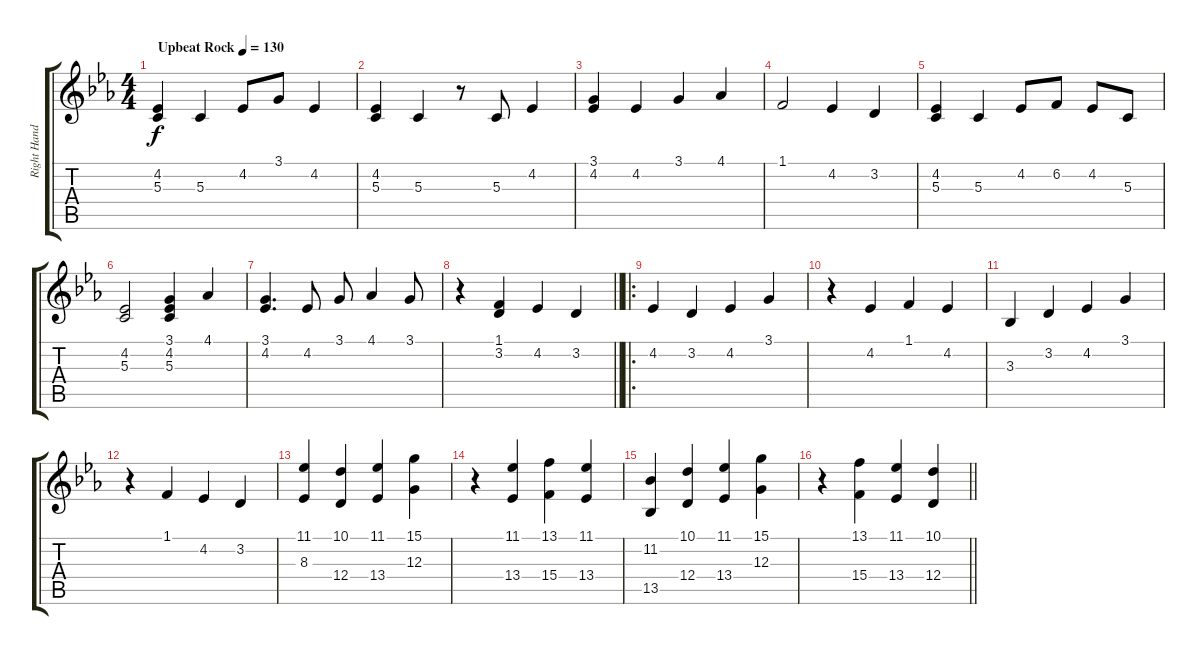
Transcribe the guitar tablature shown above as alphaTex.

\track ("Right Hand" "Right Hand") {instrument brightacousticpiano}
\staff {score tabs}
\tuning (E4 B3 G3 D3 A2 E2) {hide}
\ts (4 4)
\section ("" "")
\tempo (130 "Upbeat Rock")
\clef g2
\ks cminor
(4.2 5.3).4{dy f instrument brightacousticpiano} 5.3.4 4.2.8 3.1.8 4.2.4 |
(4.2 5.3).4 5.3.4 r.8 5.3.8 4.2.4 |
(3.1 4.2).4 4.2.4 3.1.4 4.1.4 |
1.1.2 4.2.4 3.2.4 |
(4.2 5.3).4 5.3.4 4.2.8 6.2.8 4.2.8 5.3.8 |
(4.2 5.3).2 (3.1 4.2 5.3).4 4.1.4 |
(3.1 4.2).4{d} 4.2.8 3.1.8 4.1.4 3.1.8 |
\barLineRight lightlight
r.4 (1.1 3.2).4 4.2.4 3.2.4 |
\ro
4.2.4 3.2.4 4.2.4 3.1.4 |
r.4 4.2.4 1.1.4 4.2.4 |
3.3.4 3.2.4 4.2.4 3.1.4 |
r.4 1.1.4 4.2.4 3.2.4 |
(11.1 8.3).4 (10.1 12.4).4 (11.1 13.4).4 (15.1 12.3).4 |
r.4 (11.1 13.4).4 (13.1 15.4).4 (11.1 13.4).4 |
(11.2 13.5).4 (10.1 12.4).4 (11.1 13.4).4 (15.1 12.3).4 |
\barLineRight lightlight
r.4 (13.1 15.4).4 (11.1 13.4).4 (10.1 12.4).4
